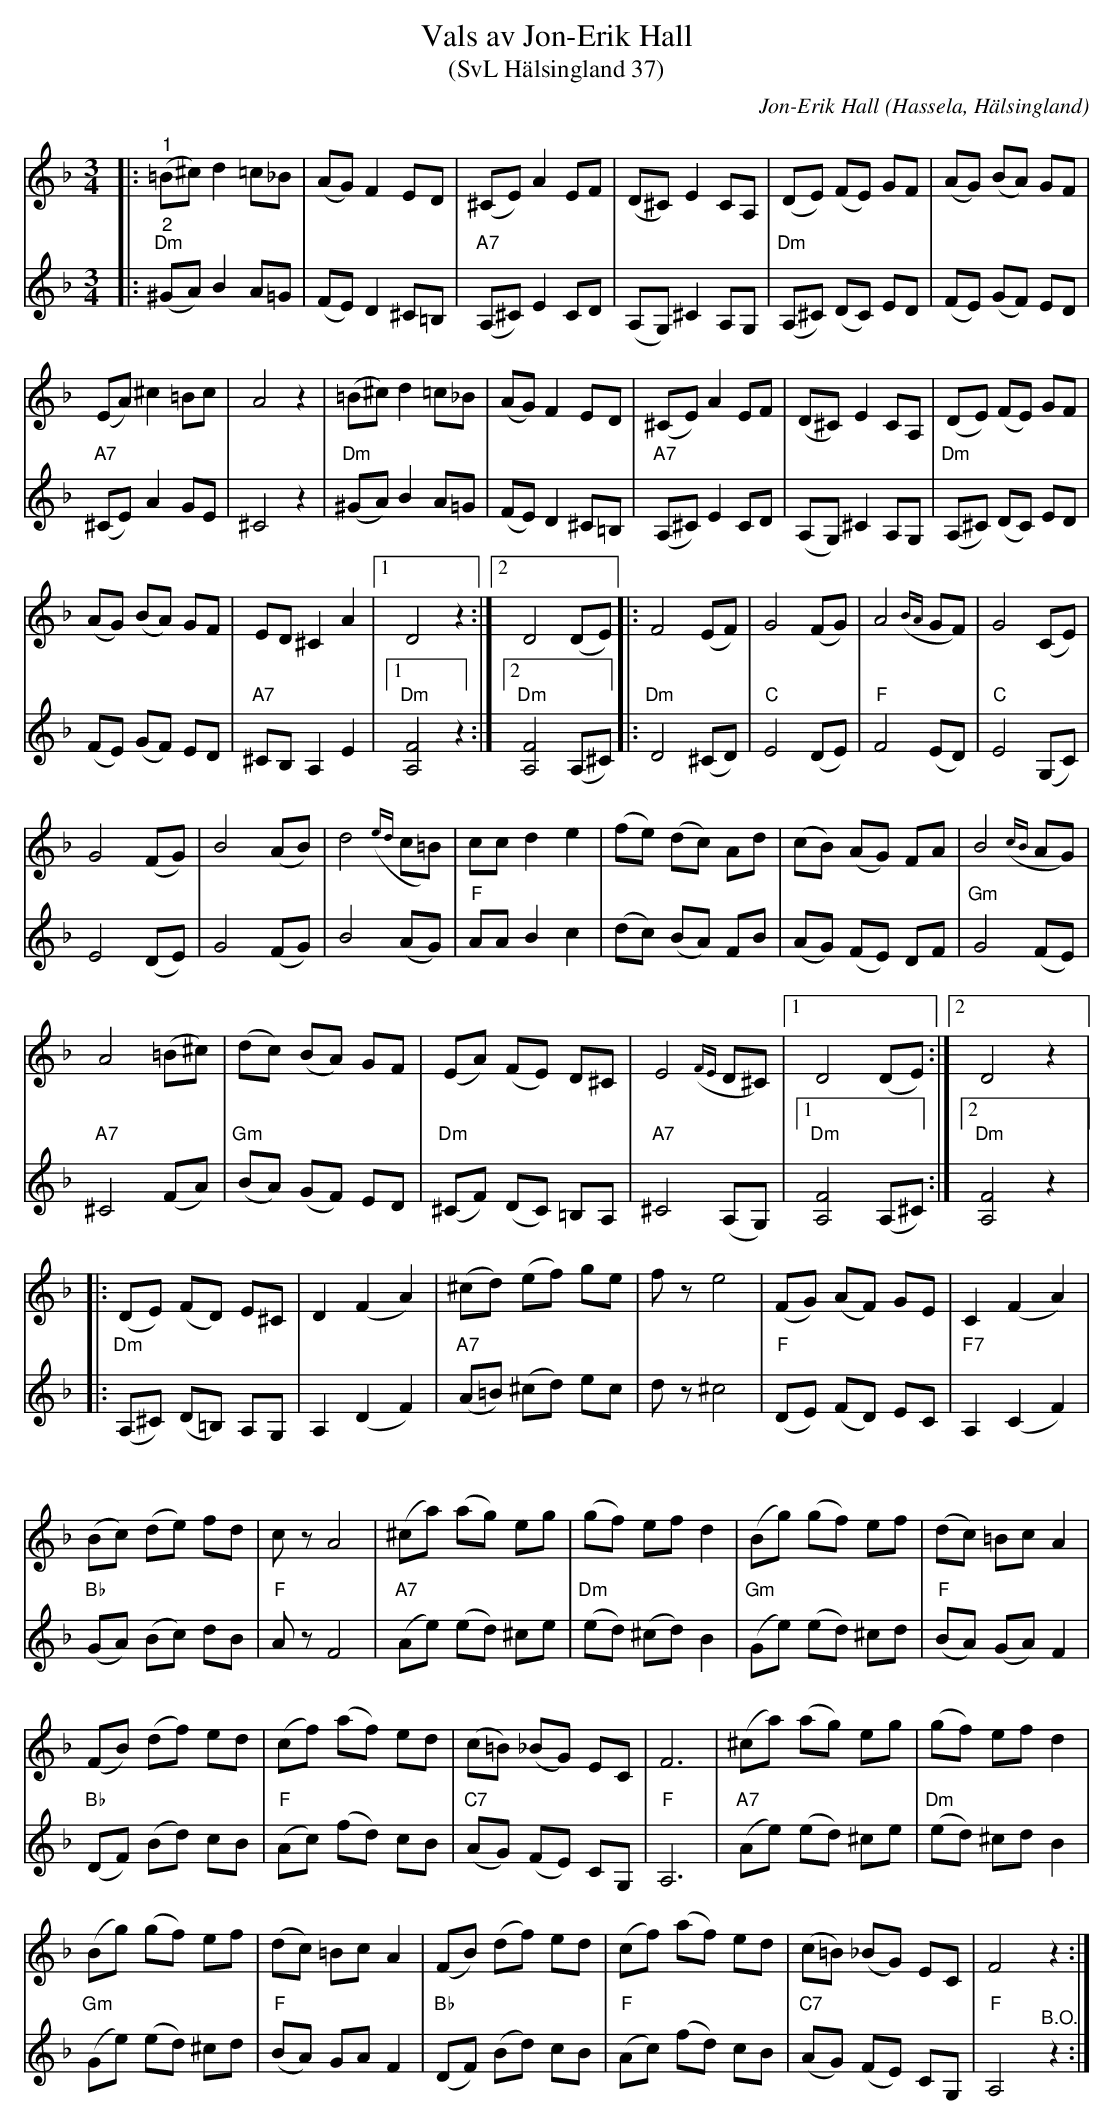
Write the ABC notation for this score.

X:1
T:Vals av Jon-Erik Hall
T:(SvL Hälsingland 37)
C:Jon-Erik Hall
O:Hassela, Hälsingland
L:1/8
M:3/4
K:Dm
V:1
|:"^1" (=B^c) d2 =c_B | (AG) F2 ED | (^CE) A2 EF | (D^C) E2 CA, | (DE) (FE) GF | (AG) (BA) GF |
(EA) ^c2 =Bc | A4 z2 | (=B^c) d2 =c_B | (AG) F2 ED | (^CE) A2 EF | (D^C) E2 CA, | (DE) (FE) GF |
(AG) (BA) GF | ED ^C2 A2 |1 D4 z2 :|2 D4 (DE) |: F4 (EF) | G4 (FG) | A4({BA} GF) | G4 (CE) |
G4 (FG) | B4 (AB) | d4({ed} c=B) | cc d2 e2 | (fe) (dc) Ad | (cB) (AG) FA | B4({cB} AG) |
A4 (=B^c) | (dc) (BA) GF | (EA) (FE) D^C | E4({FE} D^C) |1 D4 (DE) :|2 D4 z2 |:
(DE) (FD) E^C | D2 (F2 A2) | (^cd) (ef) ge | f z e4 | (FG) (AF) GE | C2 (F2 A2) |
(Bc) (de) fd | c z A4 | (^ca) (ag) eg | (gf) ef d2 | (Bg) (gf) ef | (dc) =Bc A2 |
(FB) (df) ed | (cf) (af) ed | (c=B) (_BG) EC | F6 | (^ca) (ag) eg |  (gf) ef d2 |
(Bg) (gf) ef | (dc) =Bc A2 | (FB) (df) ed | (cf) (af) ed | (c=B) (_BG) EC | F4 z2 :|
V:2
|:"^2""Dm" (^GA) B2 A=G | (FE) D2 ^C=B, |"A7" (A,^C) E2 CD | (A,G,) ^C2 A,G, |
"Dm" (A,^C) (DC) ED | (FE) (GF) ED |"A7" (^CE) A2 GE | ^C4 z2 |"Dm" (^GA) B2 A=G |
(FE) D2 ^C=B, |"A7" (A,^C) E2 CD | (A,G,) ^C2 A,G, |"Dm" (A,^C) (DC) ED | (FE) (GF) ED |
"A7" ^CB, A,2 E2 |1"Dm" [A,F]4 z2 :|2"Dm" [A,F]4 (A,^C) |:"Dm" D4 (^CD) |"C" E4 (DE) |
"F" F4 (ED) |"C" E4 (G,C) | E4 (DE) | G4 (FG) | B4 (AG) |"F" AA B2 c2 | (dc) (BA) FB |
(AG) (FE) DF |"Gm" G4 (FE) |"A7" ^C4 (FA) |"Gm" (BA) (GF) ED |"Dm" (^CF) (DC) =B,A, |"A7" ^C4 (A,G,) |1 "Dm" [A,F]4 (A,^C) :|2"Dm" [A,F]4 z2 |:
"Dm" (A,^C) (D=B,) A,G, | A,2 (D2 F2) | "A7" (A=B) (^cd) ec | d z ^c4 |"F" (DE) (FD) EC |"F7" A,2 (C2 F2) |"Bb" (GA) (Bc) dB |
"F" A z F4 |"A7"(Ae) (ed) ^ce |"Dm" (ed) (^cd) B2 |"Gm" (Ge) (ed) ^cd |"F" (BA) (GA) F2 |"Bb" (DF) (Bd) cB |
"F" (Ac) (fd) cB |"C7" (AG) (FE) CG, |"F" A,6 |"A7" (Ae) (ed) ^ce | "Dm" (ed) ^cd B2 |"Gm" (Ge) (ed) ^cd |
"F"(BA) GA F2 |"Bb" (DF) (Bd) cB |"F" (Ac) (fd) cB |"C7" (AG) (FE) CG, |"F" A,4 "^B.O." z2 :|
